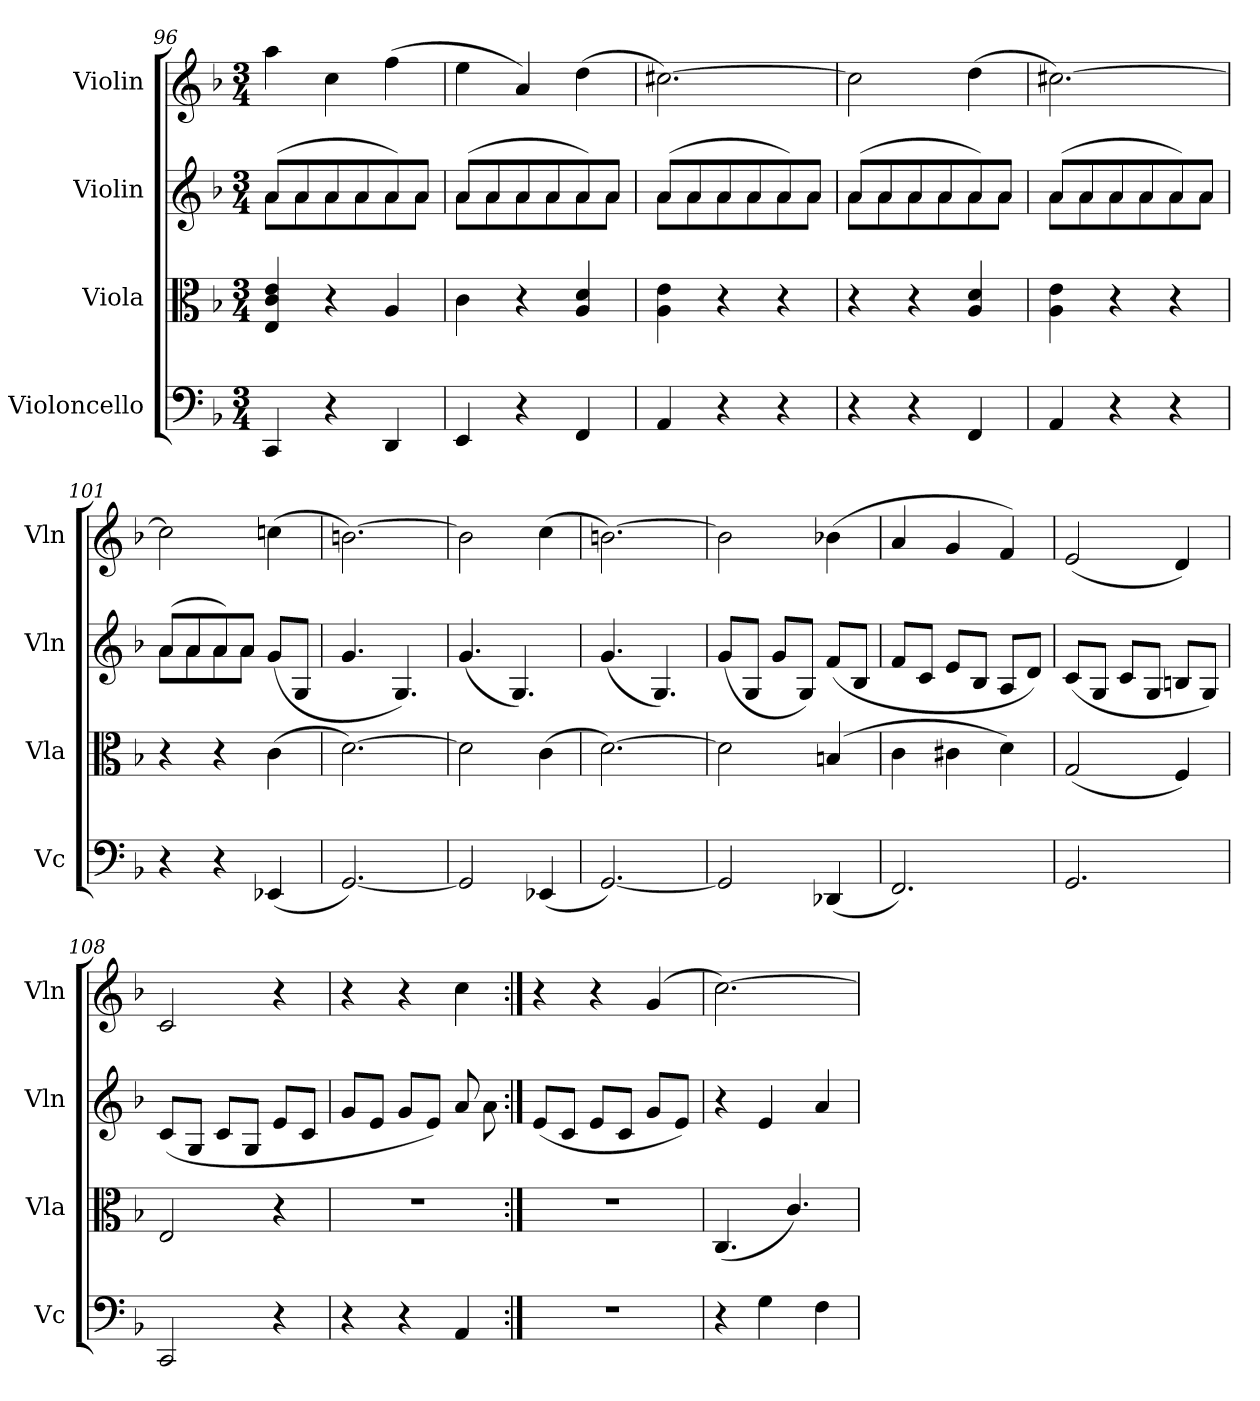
**kern	**kern	**kern	**kern
*part4	*part3	*part2	*part1
*staff4	*staff3	*staff2	*staff1
*I"Violoncello	*I"Viola	*I"Violin	*I"Violin
*I'Vc	*I'Vla	*I'Vln	*I'Vln
*clefF4	*clefC3	*clefG2	*clefG2
*k[b-]	*k[b-]	*k[b-]	*k[b-]
*M3/4	*M3/4	*M3/4	*M3/4
=96	=96	=96	=96
*	*	*^	*
4CC/	4E/ 4c/ 4e/	(8a/L	8a\L	4aa\
.	.	8a/	8a\	.
4r	4r	8a/	8a\	4cc\
.	.	8a/	8a\	.
4DD/	4A/	8a/)	8a\	(4ff\
.	.	8a/J	8a\J	.
=97	=97	=97	=97	=97
4EE/	4c\	(8a/L	8a\L	4ee\
.	.	8a/	8a\	.
4r	4r	8a/	8a\	4a/)
.	.	8a/	8a\	.
4FF/	4A/ 4d/	8a/)	8a\	(4dd\
.	.	8a/J	8a\J	.
=98	=98	=98	=98	=98
4AA/	4A\ 4e\	(8a/L	8a\L	[2.cc#X\)
.	.	8a/	8a\	.
4r	4r	8a/	8a\	.
.	.	8a/	8a\	.
4r	4r	8a/)	8a\	.
.	.	8a/J	8a\J	.
=99	=99	=99	=99	=99
4r	4r	(8a/L	8a\L	2cc#\]
.	.	8a/	8a\	.
4r	4r	8a/	8a\	.
.	.	8a/	8a\	.
4FF/	4A/ 4d/	8a/)	8a\	(4dd\
.	.	8a/J	8a\J	.
=100	=100	=100	=100	=100
4AA/	4A\ 4e\	(8a/L	8a\L	[2.cc#X\)
.	.	8a/	8a\	.
4r	4r	8a/	8a\	.
.	.	8a/	8a\	.
4r	4r	8a/)	8a\	.
.	.	8a/J	8a\J	.
=101	=101	=101	=101	=101
4r	4r	(8a/L	8a\L	2cc#\]
.	.	8a/	8a\	.
4r	4r	8a/)	8a\	.
.	.	8a/J	8a\J	.
(4EE-X/	(4c\	(8g/L	4ryy	(4ccn\
.	.	8G/J	.	.
*	*	*v	*v	*
=102	=102	=102	=102
[2.GG/)	[2.d\)	4.g/	[2.bn\)
.	.	4.G/)	.
=103	=103	=103	=103
2GG/]	2d\]	(4.g/	2b\]
.	.	4.G/)	.
(4EE-X/	(4c\	.	(4cc\
=104	=104	=104	=104
[2.GG/)	[2.d\)	(4.g/	[2.bn\)
.	.	4.G/)	.
=105	=105	=105	=105
2GG/]	2d\]	(8g/L	2b\]
.	.	8G/J	.
.	.	8g/L	.
.	.	8G/J)	.
(4DD-X/	(4Bn/	(8f/L	(4b-X\
.	.	8B-/J	.
=106	=106	=106	=106
2.FF/)	4c\	8f/L	4a/
.	.	8c/J	.
.	4c#X\	8e/L	4g/
.	.	8B-/J	.
.	4d\)	8A/L	4f/)
.	.	8d/J)	.
=107	=107	=107	=107
2.GG/	(2G/	(8c/L	(2e/
.	.	8G/J	.
.	.	8c/L	.
.	.	8G/J	.
.	4F/)	8Bn/L	4d/)
.	.	8G/J)	.
=108	=108	=108	=108
2CC/	2E/	(8c/L	2c/
.	.	8G/J	.
.	.	8c/L	.
.	.	8G/J	.
4r	4r	8e/L	4r
.	.	8c/J	.
=109	=109	=109	=109
4r	2.r	8g/L	4r
.	.	8e/J	.
4r	.	8g/L	4r
.	.	8e/J)	.
4AA/	.	8a/	4cc\
.	.	8a\	.
=110:|!	=110:|!	=110:|!	=110:|!
2.r	2.r	(8e/L	4r
.	.	8c/J	.
.	.	8e/L	4r
.	.	8c/J	.
.	.	8g/L	(4g/
.	.	8e/J)	.
=111	=111	=111	=111
4r	(4.C/	4r	[2.cc\)
4G\	.	4e/	.
.	4.c/)	.	.
4F\	.	4a/	.
=	=	=	=
*-	*-	*-	*-
